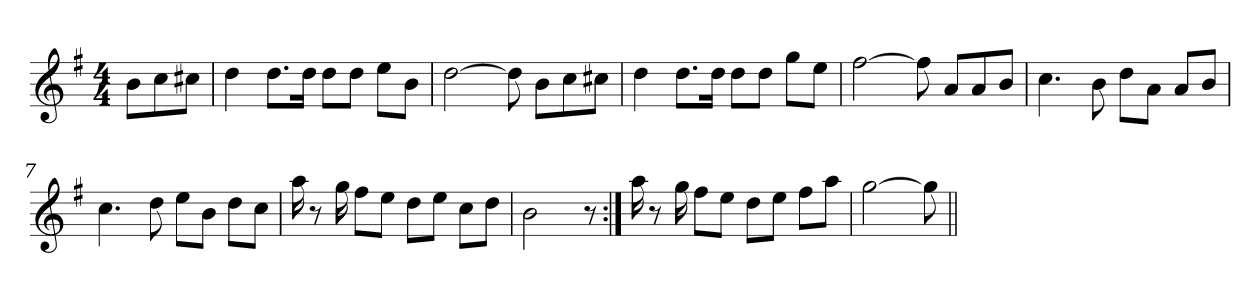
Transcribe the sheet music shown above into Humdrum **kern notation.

**kern
*part1
*staff1
*clefG2
*k[f#]
*G:
*M4/4
=1
8b\L
8cc\
8cc#X\J
=2
4dd\
8.dd\L
16dd\Jk
8dd\L
8dd\J
8ee\L
8b\J
=3
[2dd\
8dd\]
8b\L
8cc\
8cc#X\J
=4
4dd\
8.dd\L
16dd\Jk
8dd\L
8dd\J
8gg\L
8ee\J
=5
[2ff#\
8ff#\]
8a/L
8a/
8b/J
=6
4.cc\
8b\
8dd\L
8a\J
8a/L
8b/J
=7
4.cc\
8dd\
8ee\L
8b\J
8dd\L
8cc\J
!!LO:LB:g=z
=8
16aa\
8r
16gg\
8ff#\L
8ee\J
8dd\L
8ee\J
8cc\L
8dd\J
=9
2b\
8r
=10:|!
16aa\
8r
16gg\
8ff#\L
8ee\J
8dd\L
8ee\J
8ff#\L
8aa\J
=11
[2gg\
8gg\]
=||
*-
